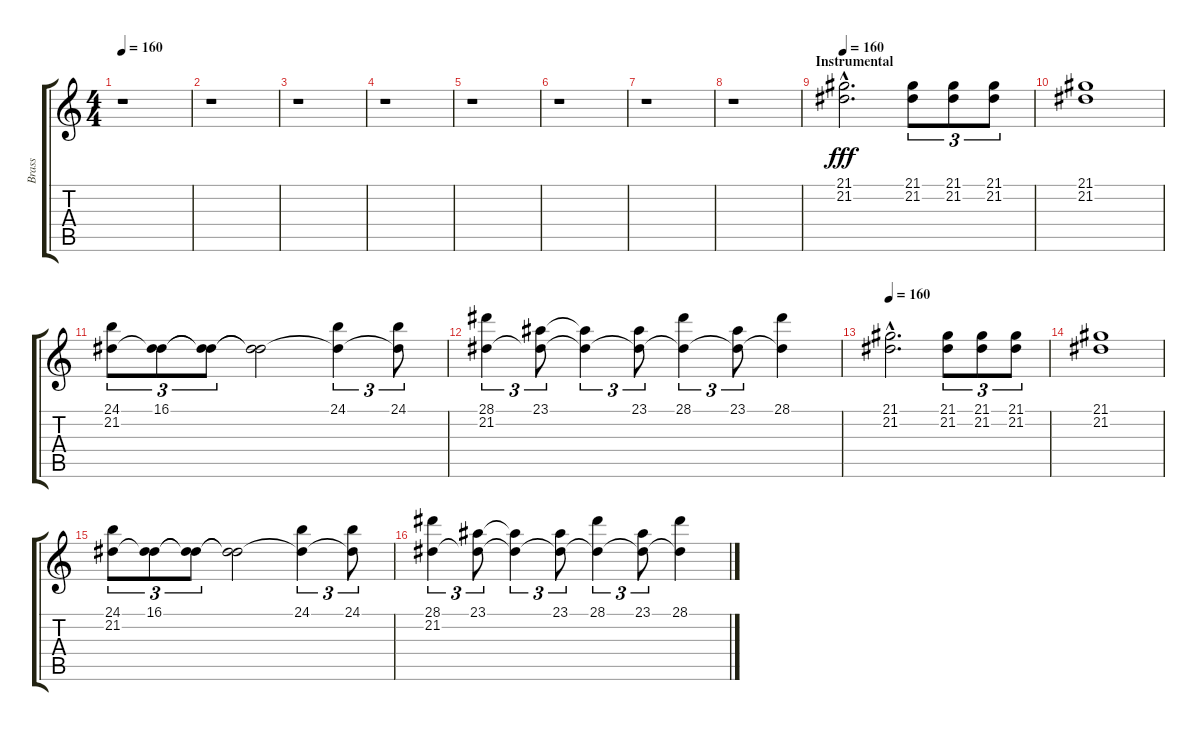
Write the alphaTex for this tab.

\track ("Brass" "Brass") {instrument brasssection}
\staff {score tabs}
\tuning (B3 Gb3 D3 A2 E2 B1) {hide}
\ts (4 4)
\tempo 160
\clef g2
\ks c
r.1{dy fff} |
r.1 |
r.1 |
r.1 |
r.1 |
r.1 |
r.1 |
r.1 |
\section ("" "Instrumental")
\tempo 160
(21.1{hac} 21.2{hac}).2{d} (21.1 21.2).8{tu (3 2)} (21.1 21.2).8{tu (3 2)} (21.1 21.2).8{tu (3 2)} |
(21.1 21.2).1 |
(24.1 21.2).8{tu (3 2)} (16.1 21.2{t}).8{tu (3 2)} (16.1{t} 21.2{t}).8{tu (3 2)} (16.1{t} 21.2{t}).2 (24.1 21.2{t}).4{tu (3 2)} (24.1 21.2{t}).8{tu (3 2)} |
(28.1 21.2).4{tu (3 2)} (23.1 21.2{t}).8{tu (3 2)} (23.1{t} 21.2{t}).4{tu (3 2)} (23.1 21.2{t}).8{tu (3 2)} (28.1 21.2{t}).4{tu (3 2)} (23.1 21.2{t}).8{tu (3 2)} (28.1 21.2{t}).4 |
\tempo 160
(21.1{hac} 21.2{hac}).2{d} (21.1 21.2).8{tu (3 2)} (21.1 21.2).8{tu (3 2)} (21.1 21.2).8{tu (3 2)} |
(21.1 21.2).1 |
(24.1 21.2).8{tu (3 2)} (16.1 21.2{t}).8{tu (3 2)} (16.1{t} 21.2{t}).8{tu (3 2)} (16.1{t} 21.2{t}).2 (24.1 21.2{t}).4{tu (3 2)} (24.1 21.2{t}).8{tu (3 2)} |
(28.1 21.2).4{tu (3 2)} (23.1 21.2{t}).8{tu (3 2)} (23.1{t} 21.2{t}).4{tu (3 2)} (23.1 21.2{t}).8{tu (3 2)} (28.1 21.2{t}).4{tu (3 2)} (23.1 21.2{t}).8{tu (3 2)} (28.1 21.2{t}).4
